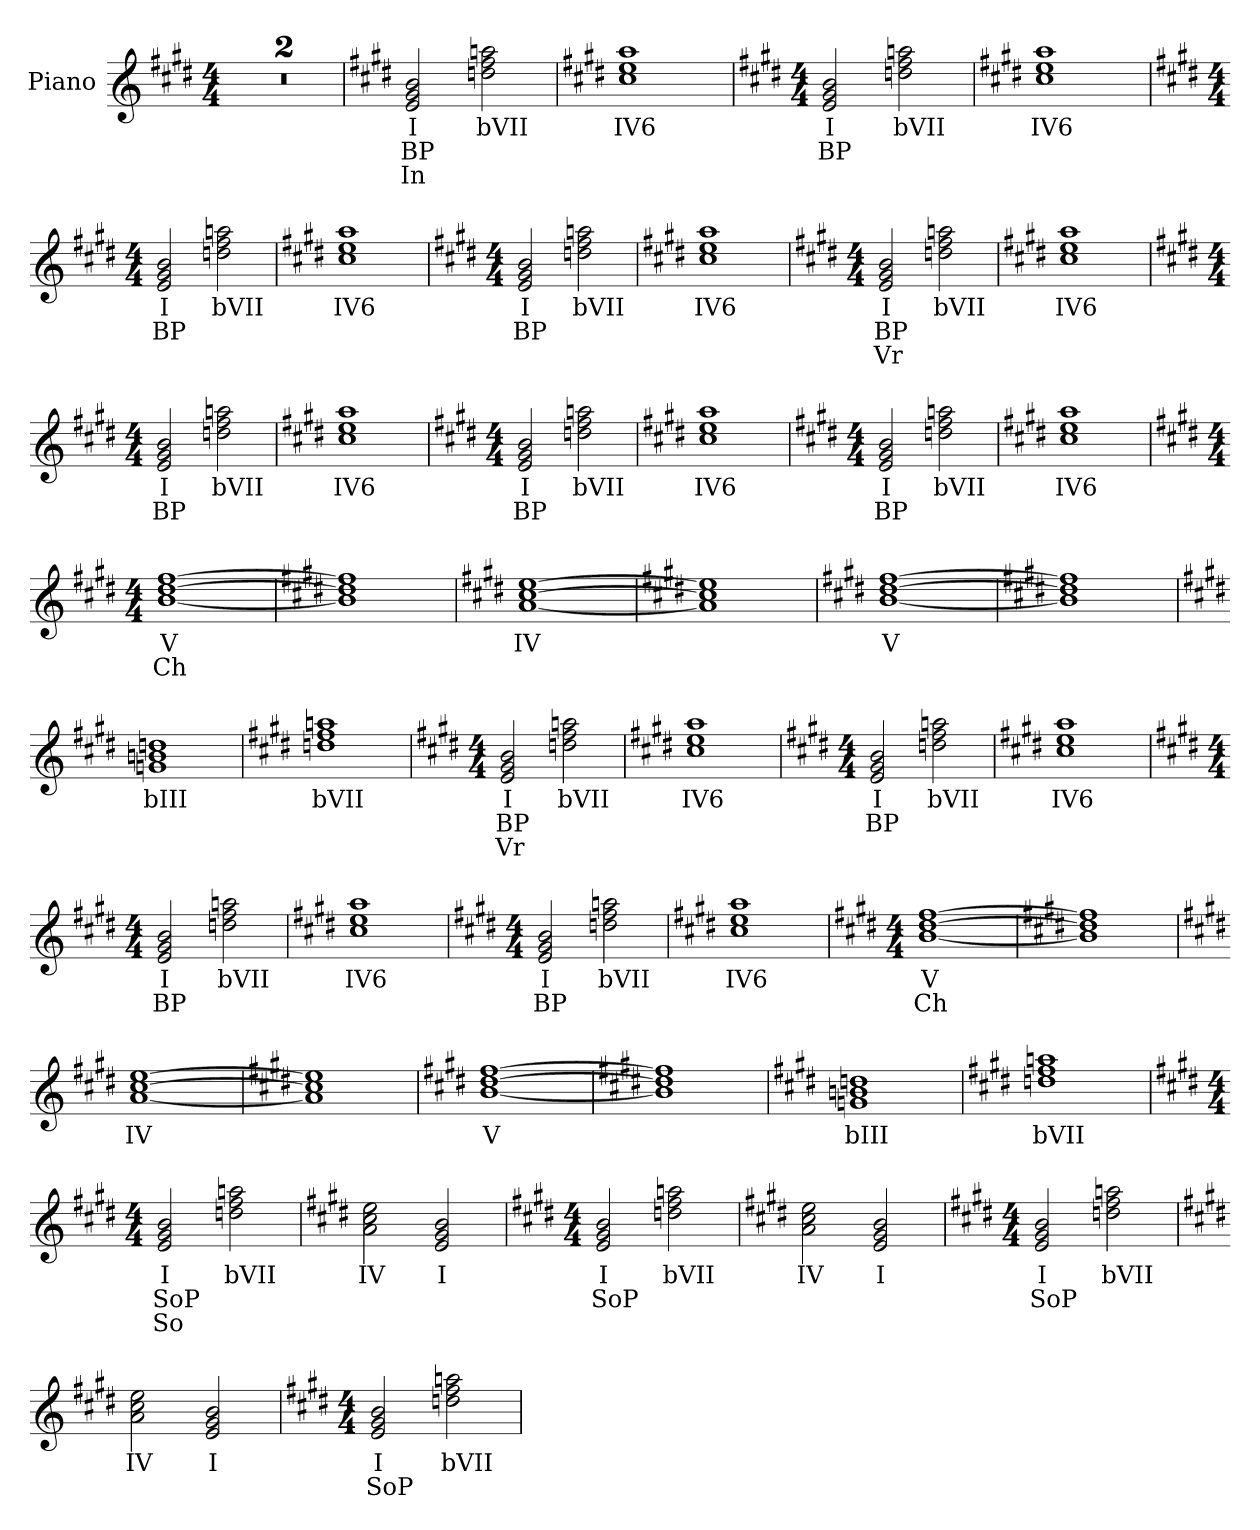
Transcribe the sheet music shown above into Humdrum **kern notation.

**kern	**text	**text	**text
*part1	*part1	*part1	*part1
*staff1	*staff1	*staff1	*staff1
*I"Piano	*	*	*
*I'Pno	*	*	*
*k[f#c#g#d#]	*	*	*
*E:	*	*	*
*M4/4	*	*	*
=	=	=	=
1r	.	.	.
=	=	=	=
*k[f#c#g#d#]	*	*	*
*E:	*	*	*
*M4/4	*	*	*
1r	.	.	.
=	=	=	=
*k[f#c#g#d#]	*	*	*
*E:	*	*	*
2e 2g# 2b	I	BP	In
2ddn 2ff# 2aan	bVII	.	.
=	=	=	=
*k[f#c#g#d#]	*	*	*
*E:	*	*	*
1cc# 1ee 1aa	IV6	.	.
=	=	=	=
*k[f#c#g#d#]	*	*	*
*E:	*	*	*
*M4/4	*	*	*
2e 2g# 2b	I	BP	.
2ddn 2ff# 2aan	bVII	.	.
=	=	=	=
*k[f#c#g#d#]	*	*	*
*E:	*	*	*
1cc# 1ee 1aa	IV6	.	.
=	=	=	=
*k[f#c#g#d#]	*	*	*
*E:	*	*	*
*M4/4	*	*	*
2e 2g# 2b	I	BP	.
2ddn 2ff# 2aan	bVII	.	.
=	=	=	=
*k[f#c#g#d#]	*	*	*
*E:	*	*	*
1cc# 1ee 1aa	IV6	.	.
=	=	=	=
*k[f#c#g#d#]	*	*	*
*E:	*	*	*
*M4/4	*	*	*
2e 2g# 2b	I	BP	.
2ddn 2ff# 2aan	bVII	.	.
=	=	=	=
*k[f#c#g#d#]	*	*	*
*E:	*	*	*
1cc# 1ee 1aa	IV6	.	.
=	=	=	=
*k[f#c#g#d#]	*	*	*
*E:	*	*	*
*M4/4	*	*	*
2e 2g# 2b	I	BP	Vr
2ddn 2ff# 2aan	bVII	.	.
=	=	=	=
*k[f#c#g#d#]	*	*	*
*E:	*	*	*
1cc# 1ee 1aa	IV6	.	.
=	=	=	=
*k[f#c#g#d#]	*	*	*
*E:	*	*	*
*M4/4	*	*	*
2e 2g# 2b	I	BP	.
2ddn 2ff# 2aan	bVII	.	.
=	=	=	=
*k[f#c#g#d#]	*	*	*
*E:	*	*	*
1cc# 1ee 1aa	IV6	.	.
=	=	=	=
*k[f#c#g#d#]	*	*	*
*E:	*	*	*
*M4/4	*	*	*
2e 2g# 2b	I	BP	.
2ddn 2ff# 2aan	bVII	.	.
=	=	=	=
*k[f#c#g#d#]	*	*	*
*E:	*	*	*
1cc# 1ee 1aa	IV6	.	.
=	=	=	=
*k[f#c#g#d#]	*	*	*
*E:	*	*	*
*M4/4	*	*	*
2e 2g# 2b	I	BP	.
2ddn 2ff# 2aan	bVII	.	.
=	=	=	=
*k[f#c#g#d#]	*	*	*
*E:	*	*	*
1cc# 1ee 1aa	IV6	.	.
=	=	=	=
*k[f#c#g#d#]	*	*	*
*E:	*	*	*
*M4/4	*	*	*
[1b [1dd# [1ff#	V	Ch	.
=	=	=	=
*k[f#c#g#d#]	*	*	*
*E:	*	*	*
1b] 1dd#] 1ff#]	.	.	.
=	=	=	=
*k[f#c#g#d#]	*	*	*
*E:	*	*	*
[1a [1cc# [1ee	IV	.	.
=	=	=	=
*k[f#c#g#d#]	*	*	*
*E:	*	*	*
1a] 1cc#] 1ee]	.	.	.
=	=	=	=
*k[f#c#g#d#]	*	*	*
*E:	*	*	*
[1b [1dd# [1ff#	V	.	.
=	=	=	=
*k[f#c#g#d#]	*	*	*
*E:	*	*	*
1b] 1dd#] 1ff#]	.	.	.
=	=	=	=
*k[f#c#g#d#]	*	*	*
*E:	*	*	*
1gn 1bn 1ddn	bIII	.	.
=	=	=	=
*k[f#c#g#d#]	*	*	*
*E:	*	*	*
1ddn 1ff# 1aan	bVII	.	.
=	=	=	=
*k[f#c#g#d#]	*	*	*
*E:	*	*	*
*M4/4	*	*	*
2e 2g# 2b	I	BP	Vr
2ddn 2ff# 2aan	bVII	.	.
=	=	=	=
*k[f#c#g#d#]	*	*	*
*E:	*	*	*
1cc# 1ee 1aa	IV6	.	.
=	=	=	=
*k[f#c#g#d#]	*	*	*
*E:	*	*	*
*M4/4	*	*	*
2e 2g# 2b	I	BP	.
2ddn 2ff# 2aan	bVII	.	.
=	=	=	=
*k[f#c#g#d#]	*	*	*
*E:	*	*	*
1cc# 1ee 1aa	IV6	.	.
=	=	=	=
*k[f#c#g#d#]	*	*	*
*E:	*	*	*
*M4/4	*	*	*
2e 2g# 2b	I	BP	.
2ddn 2ff# 2aan	bVII	.	.
=	=	=	=
*k[f#c#g#d#]	*	*	*
*E:	*	*	*
1cc# 1ee 1aa	IV6	.	.
=	=	=	=
*k[f#c#g#d#]	*	*	*
*E:	*	*	*
*M4/4	*	*	*
2e 2g# 2b	I	BP	.
2ddn 2ff# 2aan	bVII	.	.
=	=	=	=
*k[f#c#g#d#]	*	*	*
*E:	*	*	*
1cc# 1ee 1aa	IV6	.	.
=	=	=	=
*k[f#c#g#d#]	*	*	*
*E:	*	*	*
*M4/4	*	*	*
[1b [1dd# [1ff#	V	Ch	.
=	=	=	=
*k[f#c#g#d#]	*	*	*
*E:	*	*	*
1b] 1dd#] 1ff#]	.	.	.
=	=	=	=
*k[f#c#g#d#]	*	*	*
*E:	*	*	*
[1a [1cc# [1ee	IV	.	.
=	=	=	=
*k[f#c#g#d#]	*	*	*
*E:	*	*	*
1a] 1cc#] 1ee]	.	.	.
=	=	=	=
*k[f#c#g#d#]	*	*	*
*E:	*	*	*
[1b [1dd# [1ff#	V	.	.
=	=	=	=
*k[f#c#g#d#]	*	*	*
*E:	*	*	*
1b] 1dd#] 1ff#]	.	.	.
=	=	=	=
*k[f#c#g#d#]	*	*	*
*E:	*	*	*
1gn 1bn 1ddn	bIII	.	.
=	=	=	=
*k[f#c#g#d#]	*	*	*
*E:	*	*	*
1ddn 1ff# 1aan	bVII	.	.
=	=	=	=
*k[f#c#g#d#]	*	*	*
*E:	*	*	*
*M4/4	*	*	*
2e 2g# 2b	I	SoP	So
2ddn 2ff# 2aan	bVII	.	.
=	=	=	=
*k[f#c#g#d#]	*	*	*
*E:	*	*	*
2a 2cc# 2ee	IV	.	.
2e 2g# 2b	I	.	.
=	=	=	=
*k[f#c#g#d#]	*	*	*
*E:	*	*	*
*M4/4	*	*	*
2e 2g# 2b	I	SoP	.
2ddn 2ff# 2aan	bVII	.	.
=	=	=	=
*k[f#c#g#d#]	*	*	*
*E:	*	*	*
2a 2cc# 2ee	IV	.	.
2e 2g# 2b	I	.	.
=	=	=	=
*k[f#c#g#d#]	*	*	*
*E:	*	*	*
*M4/4	*	*	*
2e 2g# 2b	I	SoP	.
2ddn 2ff# 2aan	bVII	.	.
=	=	=	=
*k[f#c#g#d#]	*	*	*
*E:	*	*	*
2a 2cc# 2ee	IV	.	.
2e 2g# 2b	I	.	.
=	=	=	=
*k[f#c#g#d#]	*	*	*
*E:	*	*	*
*M4/4	*	*	*
2e 2g# 2b	I	SoP	.
2ddn 2ff# 2aan	bVII	.	.
=	=	=	=
*-	*-	*-	*-
